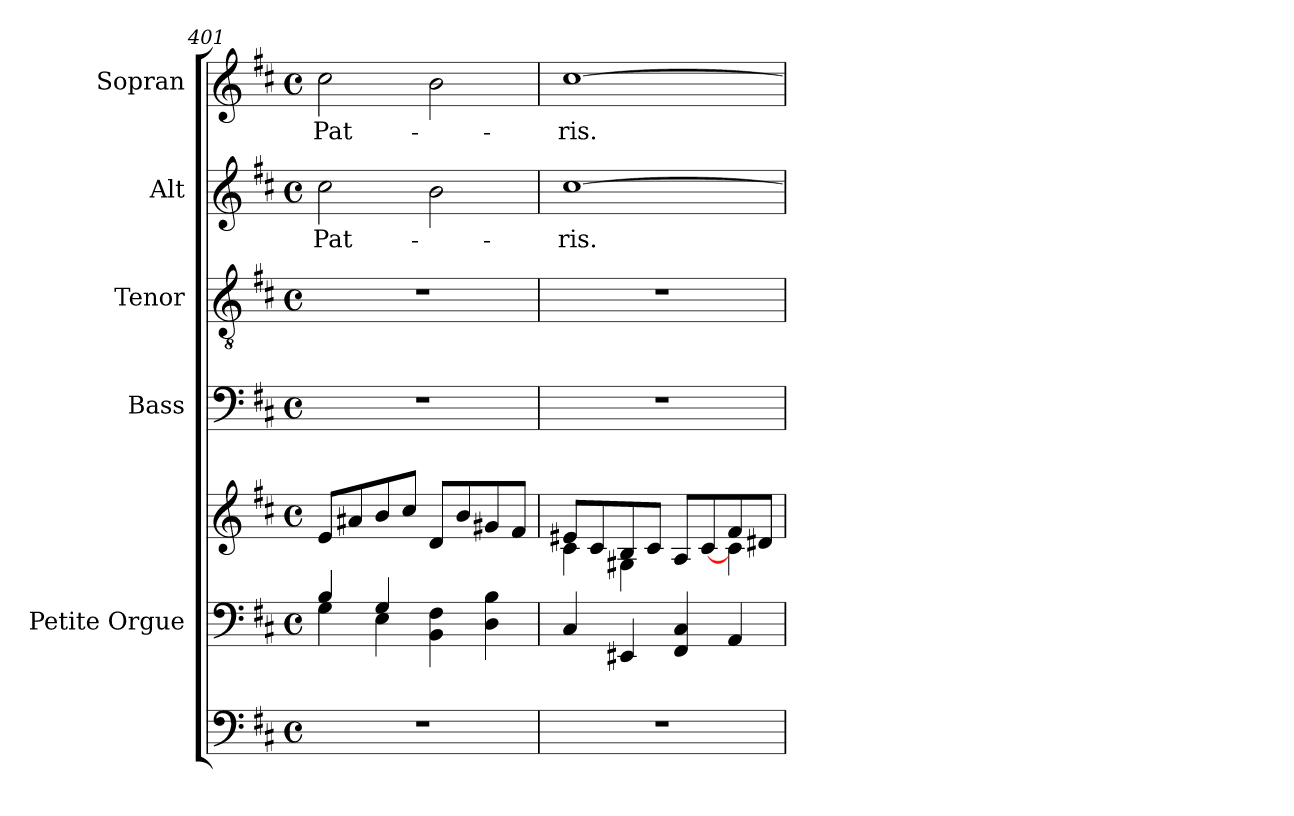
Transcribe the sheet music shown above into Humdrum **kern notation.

**kern	**kern	**kern	**kern	**kern	**kern	**text	**kern	**text
*part6	*part5	*part5	*part4	*part3	*part2	*part2	*part1	*part1
*staff7	*staff6	*staff5	*staff4	*staff3	*staff2	*staff2	*staff1	*staff1
*	*I"Petite Orgue	*	*I"Bass	*I"Tenor	*I"Alt	*	*I"Sopran	*
*	*I'Org. 1	*	*I'B.	*I'T.	*I'A.	*	*I'S.	*
!!LO:PB:g=z
*clefF4	*clefF4	*clefG2	*clefF4	*clefGv2	*clefG2	*	*clefG2	*
*k[f#c#]	*k[f#c#]	*k[f#c#]	*k[f#c#]	*k[f#c#]	*k[f#c#]	*	*k[f#c#]	*
*D:	*D:	*D:	*D:	*D:	*D:	*	*D:	*
*M4/4	*M4/4	*M4/4	*M4/4	*M4/4	*M4/4	*	*M4/4	*
*met(c)	*met(c)	*met(c)	*met(c)	*met(c)	*met(c)	*	*met(c)	*
=401	=401	=401	=401	=401	=401	=401	=401	=401
*	*^	*	*	*	*	*	*	*
!	!	!	!	!	!	!	!LO:LY:b	!	!LO:LY:b
1r	4B/	4G\	8e/L	1r	1r	2cc#\	Pat-	2cc#\	Pat-
.	.	.	8a#X/	.	.	.	.	.	.
.	4G/	4E\	8b/	.	.	.	.	.	.
.	.	.	8cc#/J	.	.	.	.	.	.
.	2ryy	4BB\ 4F#\	8d/L	.	.	2b\	.	2b\	.
.	.	.	8b/	.	.	.	.	.	.
.	.	4D\ 4B\	8g#X/	.	.	.	.	.	.
.	.	.	8f#/J	.	.	.	.	.	.
*	*v	*v	*	*	*	*	*	*	*
=402	=402	=402	=402	=402	=402	=402	=402	=402
*	*	*^	*	*	*	*	*	*
!	!	!	!	!	!	!	!LO:LY:b	!	!LO:LY:b
1r	4C#/	8e#X/L	4c#\	1r	1r	[1cc#	-ris.	[1cc#	-ris.
.	.	8c#/	.	.	.	.	.	.	.
.	4EE#X/	8B/	4G#X\	.	.	.	.	.	.
.	.	8c#/J	.	.	.	.	.	.	.
.	4FF#/ 4C#/	8A/L	4ryy	.	.	.	.	.	.
.	.	[>8c#/	.	.	.	.	.	.	.
.	4AA/	8f#/	4c#\	.	.	.	.	.	.
.	.	8d#X/J	.	.	.	.	.	.	.
*	*	*v	*v	*	*	*	*	*	*
=	=	=	=	=	=	=	=	=
*-	*-	*-	*-	*-	*-	*-	*-	*-
